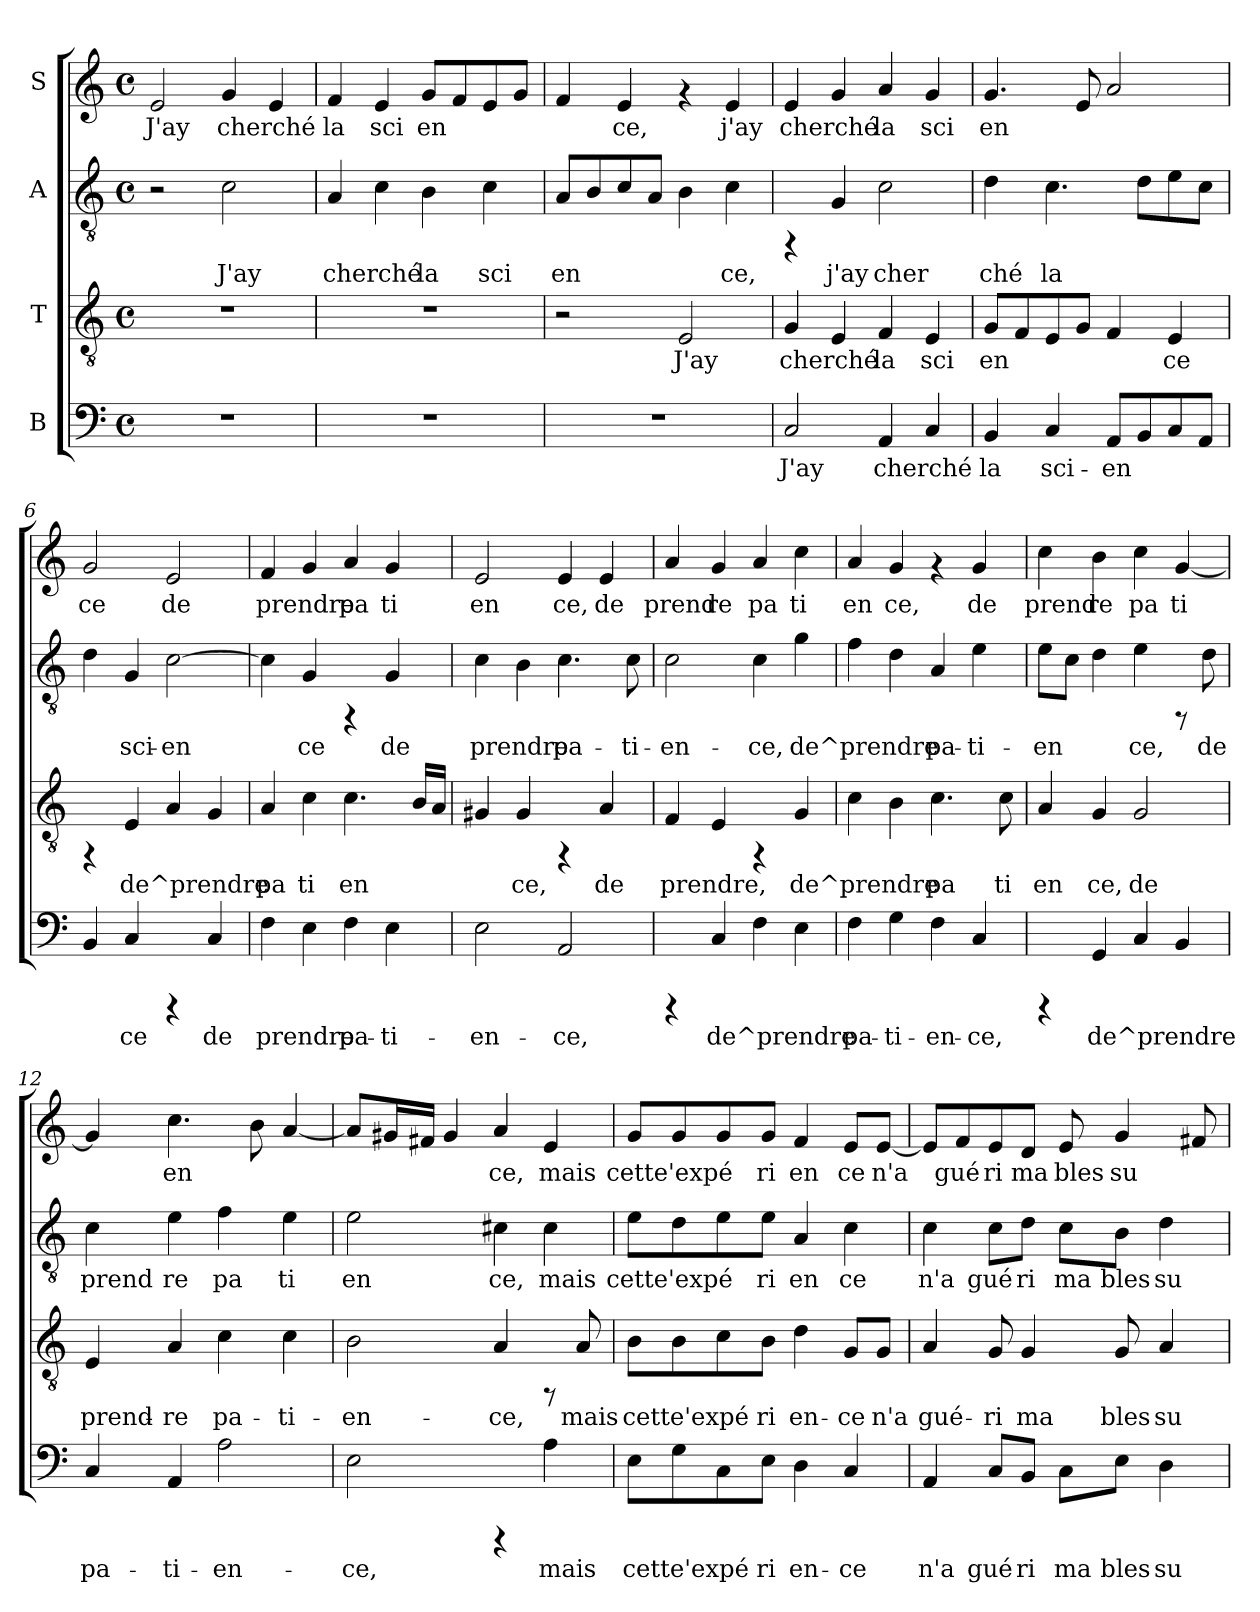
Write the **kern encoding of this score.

**kern	**text	**kern	**text	**kern	**text	**kern	**text
*part4	*part4	*part3	*part3	*part2	*part2	*part1	*part1
*staff4	*staff4	*staff3	*staff3	*staff2	*staff2	*staff1	*staff1
*I"B	*	*I"T	*	*I"A	*	*I"S	*
!!LO:PB:g=z
*stria5	*	*stria5	*	*stria5	*	*stria5	*
*clefF4	*	*clefGv2	*	*clefGv2	*	*clefG2	*
*k[]	*	*k[]	*	*k[]	*	*k[]	*
*C:	*	*C:	*	*C:	*	*C:	*
*M4/4	*	*M4/4	*	*M4/4	*	*M4/4	*
*met(c)	*	*met(c)	*	*met(c)	*	*met(c)	*
=1	=1	=1	=1	=1	=1	=1	=1
!	!	!	!	!	!	!	!LO:LY:b:cj
1r	.	1r	.	2r	.	2e/	J'ay
!	!	!	!	!	!LO:LY:b:cj	!	!LO:LY:b:cj
.	.	.	.	2c\	J'ay	4g/	cherché
!	!	!	!	!	!	!	!LO:LY:b:cj
.	.	.	.	.	.	4e/	.
=2	=2	=2	=2	=2	=2	=2	=2
!	!	!	!	!	!LO:LY:b:cj	!	!LO:LY:b:cj
1r	.	1r	.	4A/	cherché	4f/	la
!	!	!	!	!	!LO:LY:b:cj	!	!LO:LY:b:cj
.	.	.	.	4c\	.	4e/	sci
!	!	!	!	!	!LO:LY:b:cj	!	!LO:LY:b:cj
.	.	.	.	4B\	la	8g/L	en
!	!	!	!	!	!	!	!LO:LY:b:cj
.	.	.	.	.	.	8f/	.
!	!	!	!	!	!LO:LY:b:cj	!	!LO:LY:b:cj
.	.	.	.	4c\	sci	8e/	.
!	!	!	!	!	!	!	!LO:LY:b:cj
.	.	.	.	.	.	8g/J	.
=3	=3	=3	=3	=3	=3	=3	=3
!	!	!	!	!	!LO:LY:b:cj	!	!LO:LY:b:cj
1r	.	2r	.	8A/L	en	4f/	.
!	!	!	!	!	!LO:LY:b:cj	!	!
.	.	.	.	8B/	.	.	.
!	!	!	!	!	!LO:LY:b:cj	!	!LO:LY:b:cj
.	.	.	.	8c/	.	4e/	ce,
!	!	!	!	!	!LO:LY:b:cj	!	!
.	.	.	.	8A/J	.	.	.
!	!	!	!LO:LY:b:cj	!	!LO:LY:b:cj	!	!
.	.	2E/	J'ay	4B\	.	4rf	.
!	!	!	!	!	!LO:LY:b:cj	!	!LO:LY:b:cj
.	.	.	.	4c\	ce,	4e/	j'ay
=4	=4	=4	=4	=4	=4	=4	=4
!	!LO:LY:b:cj	!	!LO:LY:b:cj	!	!	!	!LO:LY:b:cj
2C/	J'ay	4G/	cherché	4rFF	.	4e/	cherché
!	!	!	!LO:LY:b:cj	!	!LO:LY:b:cj	!	!LO:LY:b:cj
.	.	4E/	.	4G/	j'ay	4g/	.
!	!LO:LY:b:cj	!	!LO:LY:b:cj	!	!LO:LY:b:cj	!	!LO:LY:b:cj
4AA/	cherché	4F/	la	2c\	cher	4a/	la
!	!LO:LY:b:cj	!	!LO:LY:b:cj	!	!	!	!LO:LY:b:cj
4C/	.	4E/	sci	.	.	4g/	sci
=5	=5	=5	=5	=5	=5	=5	=5
!	!LO:LY:b:cj	!	!LO:LY:b:cj	!	!LO:LY:b:cj	!	!LO:LY:b:cj
4BB/	la	8G/L	en	4d\	ché	4.g/	en
!	!	!	!LO:LY:b:cj	!	!	!	!
.	.	8F/	.	.	.	.	.
!	!LO:LY:b:cj	!	!LO:LY:b:cj	!	!LO:LY:b:cj	!	!
4C/	sci-	8E/	.	4.c\	la	.	.
!	!	!	!LO:LY:b:cj	!	!	!	!LO:LY:b:cj
.	.	8G/J	.	.	.	8e/	.
!	!LO:LY:b:cj	!	!LO:LY:b:cj	!	!	!	!LO:LY:b:cj
8AA/L	-en-	4F/	.	.	.	2a/	.
!	!LO:LY:b:cj	!	!	!	!LO:LY:b:cj	!	!
8BB/	--	.	.	8d\L	.	.	.
!	!LO:LY:b:cj	!	!LO:LY:b:cj	!	!LO:LY:b:cj	!	!
8C/	--	4E/	ce	8e\	.	.	.
!	!LO:LY:b:cj	!	!	!	!LO:LY:b:cj	!	!
8AA/J	--	.	.	8c\J	.	.	.
!!LO:LB:g=z
=6	=6	=6	=6	=6	=6	=6	=6
!	!LO:LY:b:cj	!	!	!	!LO:LY:b:cj	!	!LO:LY:b:cj
4BB/	--	4rFF	.	4d\	.	2g/	ce
!	!LO:LY:b:cj	!	!LO:LY:b:cj	!	!LO:LY:b:cj	!	!
4C/	-ce	4E/	de^prendre	4G/	sci-	.	.
!	!	!	!LO:LY:b:cj	!	!LO:LY:b:cj	!	!LO:LY:b:cj
4rCCC	.	4A/	.	[>2c\	-en-	2e/	de
!	!LO:LY:b:cj	!	!LO:LY:b:cj	!	!	!	!
4C/	de	4G/	.	.	.	.	.
=7	=7	=7	=7	=7	=7	=7	=7
!	!LO:LY:b:cj	!	!LO:LY:b:cj	!	!LO:LY:b:cj	!	!LO:LY:b:cj
4F\	prendre	4A/	pa	4c\]	--	4f/	prendre
!	!LO:LY:b:cj	!	!LO:LY:b:cj	!	!LO:LY:b:cj	!	!LO:LY:b:cj
4E\	.	4c\	ti	4G/	-ce	4g/	.
!	!LO:LY:b:cj	!	!LO:LY:b:cj	!	!	!	!LO:LY:b:cj
4F\	pa-	4.c\	en	4rFF	.	4a/	pa
!	!LO:LY:b:cj	!	!	!	!LO:LY:b:cj	!	!LO:LY:b:cj
4E\	-ti-	.	.	4G/	de	4g/	ti
!	!	!	!LO:LY:b:cj	!	!	!	!
.	.	16B/L	.	.	.	.	.
!	!	!	!LO:LY:b:cj	!	!	!	!
.	.	16A/J	.	.	.	.	.
=8	=8	=8	=8	=8	=8	=8	=8
!	!LO:LY:b:cj	!	!LO:LY:b:cj	!	!LO:LY:b:cj	!	!LO:LY:b:cj
2E\	-en-	4G#X/	.	4c\	prendre	2e/	en
!	!	!	!LO:LY:b:cj	!	!LO:LY:b:cj	!	!
.	.	4G#/	ce,	4B\	.	.	.
!	!LO:LY:b:cj	!	!	!	!LO:LY:b:cj	!	!LO:LY:b:cj
2AA/	-ce,	4rFF	.	4.c\	pa-	4e/	ce,
!	!	!	!LO:LY:b:cj	!	!	!	!LO:LY:b:cj
.	.	4A/	de	.	.	4e/	de
!	!	!	!	!	!LO:LY:b:cj	!	!
.	.	.	.	8c\	-ti-	.	.
=9	=9	=9	=9	=9	=9	=9	=9
!	!	!	!LO:LY:b:cj	!	!LO:LY:b:cj	!	!LO:LY:b:cj
4rCCC	.	4F/	prendre,	2c\	-en-	4a/	prend
!	!LO:LY:b:cj	!	!LO:LY:b:cj	!	!	!	!LO:LY:b:cj
4C/	de^prendre	4E/	.	.	.	4g/	re
!	!LO:LY:b:cj	!	!	!	!LO:LY:b:cj	!	!LO:LY:b:cj
4F\	.	4rFF	.	4c\	-ce,	4a/	pa
!	!LO:LY:b:cj	!	!LO:LY:b:cj	!	!LO:LY:b:cj	!	!LO:LY:b:cj
4E\	.	4G/	de^prendre	4g\	de^prendre	4cc\	ti
=10	=10	=10	=10	=10	=10	=10	=10
!	!LO:LY:b:cj	!	!LO:LY:b:cj	!	!LO:LY:b:cj	!	!LO:LY:b:cj
4F\	pa-	4c\	.	4f\	.	4a/	en
!	!LO:LY:b:cj	!	!LO:LY:b:cj	!	!LO:LY:b:cj	!	!LO:LY:b:cj
4G\	-ti-	4B\	.	4d\	.	4g/	ce,
!	!LO:LY:b:cj	!	!LO:LY:b:cj	!	!LO:LY:b:cj	!	!
4F\	-en-	4.c\	pa	4A/	pa-	4rf	.
!	!LO:LY:b:cj	!	!	!	!LO:LY:b:cj	!	!LO:LY:b:cj
4C/	-ce,	.	.	4e\	-ti-	4g/	de
!	!	!	!LO:LY:b:cj	!	!	!	!
.	.	8c\	ti	.	.	.	.
=11	=11	=11	=11	=11	=11	=11	=11
!	!	!	!LO:LY:b:cj	!	!LO:LY:b:cj	!	!LO:LY:b:cj
4rCCC	.	4A/	en	8e\L	-en-	4cc\	prend
!	!	!	!	!	!LO:LY:b:cj	!	!
.	.	.	.	8c\J	--	.	.
!	!LO:LY:b:cj	!	!LO:LY:b:cj	!	!LO:LY:b:cj	!	!LO:LY:b:cj
4GG/	de^prendre	4G/	ce,	4d\	--	4b\	re
!	!LO:LY:b:cj	!	!LO:LY:b:cj	!	!LO:LY:b:cj	!	!LO:LY:b:cj
4C/	.	2G/	de	4e\	-ce,	4cc\	pa
!	!LO:LY:b:cj	!	!	!	!	!	!LO:LY:b:cj
4BB/	.	.	.	8rFF	.	[<4g/	ti
!	!	!	!	!	!LO:LY:b:cj	!	!
.	.	.	.	8d\	de	.	.
!!LO:PB:g=z
=12	=12	=12	=12	=12	=12	=12	=12
!	!LO:LY:b:cj	!	!LO:LY:b:cj	!	!LO:LY:b:cj	!	!LO:LY:b:cj
4C/	pa-	4E/	prend-	4c\	prend	4g/]	.
!	!LO:LY:b:cj	!	!LO:LY:b:cj	!	!LO:LY:b:cj	!	!LO:LY:b:cj
4AA/	-ti-	4A/	-re	4e\	re	4.cc\	en
!	!LO:LY:b:cj	!	!LO:LY:b:cj	!	!LO:LY:b:cj	!	!
2A\	-en-	4c\	pa-	4f\	pa	.	.
!	!	!	!	!	!	!	!LO:LY:b:cj
.	.	.	.	.	.	8b\	.
!	!	!	!LO:LY:b:cj	!	!LO:LY:b:cj	!	!LO:LY:b:cj
.	.	4c\	-ti-	4e\	ti	[<4a/	.
=13	=13	=13	=13	=13	=13	=13	=13
!	!LO:LY:b:cj	!	!LO:LY:b:cj	!	!LO:LY:b:cj	!	!LO:LY:b:cj
2E\	-ce,	2B\	-en-	2e\	en	8a/L]	.
!	!	!	!	!	!	!	!LO:LY:b:cj
.	.	.	.	.	.	16g#/	.
!	!	!	!	!	!	!	!LO:LY:b:cj
.	.	.	.	.	.	16f#/J	.
!	!	!	!	!	!	!	!LO:LY:b:cj
.	.	.	.	.	.	4g#/	.
!	!	!	!LO:LY:b:cj	!	!LO:LY:b:cj	!	!LO:LY:b:cj
4rCCC	.	4A/	-ce,	4c#X\	ce,	4a/	ce,
!	!LO:LY:b:cj	!	!	!	!LO:LY:b:cj	!	!LO:LY:b:cj
4A\	mais	8rFF	.	4c#\	mais	4e/	mais
!	!	!	!LO:LY:b:cj	!	!	!	!
.	.	8A/	mais	.	.	.	.
=14	=14	=14	=14	=14	=14	=14	=14
!	!LO:LY:b:cj	!	!LO:LY:b:cj	!	!LO:LY:b:cj	!	!LO:LY:b:cj
8E\L	cette'expé-	8B\L	cette'expé-	8e\L	cette'expé	8g/L	cette'expé
!	!LO:LY:b:cj	!	!LO:LY:b:cj	!	!LO:LY:b:cj	!	!LO:LY:b:cj
8G\	--	8B\	--	8d\	.	8g/	.
!	!LO:LY:b:cj	!	!LO:LY:b:cj	!	!LO:LY:b:cj	!	!LO:LY:b:cj
8C\	--	8c\	--	8e\	.	8g/	.
!	!LO:LY:b:cj	!	!LO:LY:b:cj	!	!LO:LY:b:cj	!	!LO:LY:b:cj
8E\J	-ri	8B\J	-ri	8e\J	ri	8g/J	ri
!	!LO:LY:b:cj	!	!LO:LY:b:cj	!	!LO:LY:b:cj	!	!LO:LY:b:cj
4D\	en-	4d\	en-	4A/	en	4f/	en
!	!LO:LY:b:cj	!	!LO:LY:b:cj	!	!LO:LY:b:cj	!	!LO:LY:b:cj
4C/	-ce	8G/L	-ce	4c\	ce	8e/L	ce
!	!	!	!LO:LY:b:cj	!	!	!	!LO:LY:b:cj
.	.	8G/J	n'a	.	.	[<8e/J	n'a
=15	=15	=15	=15	=15	=15	=15	=15
!	!LO:LY:b:cj	!	!LO:LY:b:cj	!	!LO:LY:b:cj	!	!LO:LY:b:cj
4AA/	n'a	4A/	gué-	4c\	n'a	8e/L]	.
!	!	!	!	!	!	!	!LO:LY:b:cj
.	.	.	.	.	.	8f/	gué
!	!LO:LY:b:cj	!	!LO:LY:b:cj	!	!LO:LY:b:cj	!	!LO:LY:b:cj
8C/L	gué	8G/	-ri	8c\L	gué	8e/	ri
!	!LO:LY:b:cj	!	!LO:LY:b:cj	!	!LO:LY:b:cj	!	!LO:LY:b:cj
8BB/J	ri	4G/	ma	8d\J	ri	8d/J	ma
!	!LO:LY:b:cj	!	!	!	!LO:LY:b:cj	!	!LO:LY:b:cj
8C\L	ma	.	.	8c\L	ma	8e/	bles
!	!LO:LY:b:cj	!	!LO:LY:b:cj	!	!LO:LY:b:cj	!	!LO:LY:b:cj
8E\J	bles	8G/	bles	8B\J	bles	4g/	su
!	!LO:LY:b:cj	!	!LO:LY:b:cj	!	!LO:LY:b:cj	!	!
4D\	su-	4A/	su-	4d\	su	.	.
!	!	!	!	!	!	!	!LO:LY:b:cj
.	.	.	.	.	.	8f#/	.
=	=	=	=	=	=	=	=
*-	*-	*-	*-	*-	*-	*-	*-
